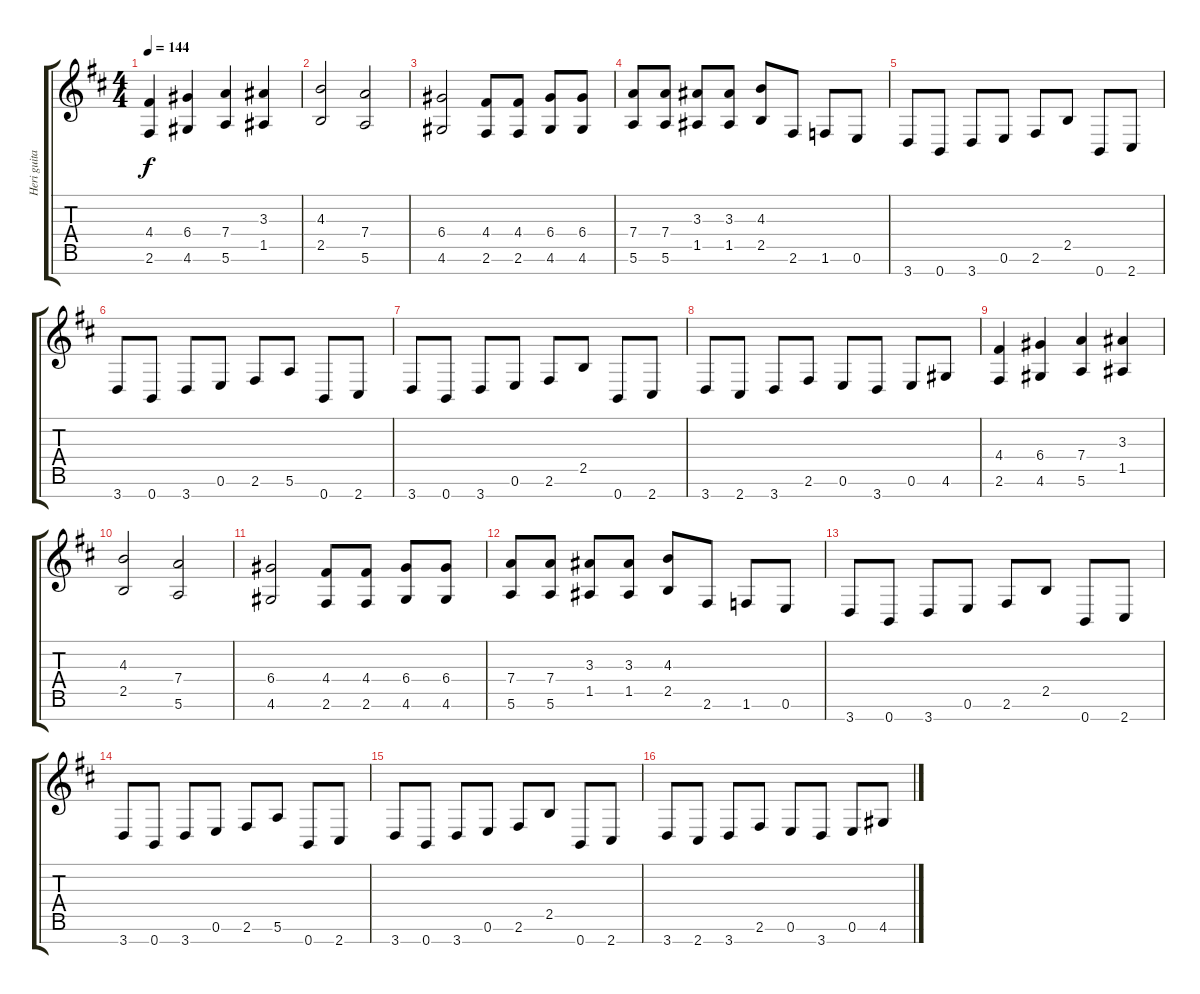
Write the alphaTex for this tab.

\track ("Heri guitar" "Heri guita") {instrument distortionguitar}
\staff {score tabs}
\tuning (E4 B3 G3 D3 A2 E2 B1) {hide}
\ts (4 4)
\tempo 144
\clef g2
\ks bminor
(4.4 2.6).4{dy f} (6.4 4.6).4 (7.4 5.6).4 (3.3 1.5).4 |
(4.3 2.5).2 (7.4 5.6).2 |
(6.4 4.6).2 (4.4 2.6).8 (4.4 2.6).8 (6.4 4.6).8 (6.4 4.6).8 |
(7.4 5.6).8 (7.4 5.6).8 (3.3 1.5).8 (3.3 1.5).8 (4.3 2.5).8 2.6.8 1.6.8 0.6.8 |
3.7.8 0.7.8 3.7.8 0.6.8 2.6.8 2.5.8 0.7.8 2.7.8 |
3.7.8 0.7.8 3.7.8 0.6.8 2.6.8 5.6.8 0.7.8 2.7.8 |
3.7.8 0.7.8 3.7.8 0.6.8 2.6.8 2.5.8 0.7.8 2.7.8 |
3.7.8 2.7.8 3.7.8 2.6.8 0.6.8 3.7.8 0.6.8 4.6.8 |
(4.4 2.6).4 (6.4 4.6).4 (7.4 5.6).4 (3.3 1.5).4 |
(4.3 2.5).2 (7.4 5.6).2 |
(6.4 4.6).2 (4.4 2.6).8 (4.4 2.6).8 (6.4 4.6).8 (6.4 4.6).8 |
(7.4 5.6).8 (7.4 5.6).8 (3.3 1.5).8 (3.3 1.5).8 (4.3 2.5).8 2.6.8 1.6.8 0.6.8 |
3.7.8 0.7.8 3.7.8 0.6.8 2.6.8 2.5.8 0.7.8 2.7.8 |
3.7.8 0.7.8 3.7.8 0.6.8 2.6.8 5.6.8 0.7.8 2.7.8 |
3.7.8 0.7.8 3.7.8 0.6.8 2.6.8 2.5.8 0.7.8 2.7.8 |
3.7.8 2.7.8 3.7.8 2.6.8 0.6.8 3.7.8 0.6.8 4.6.8
